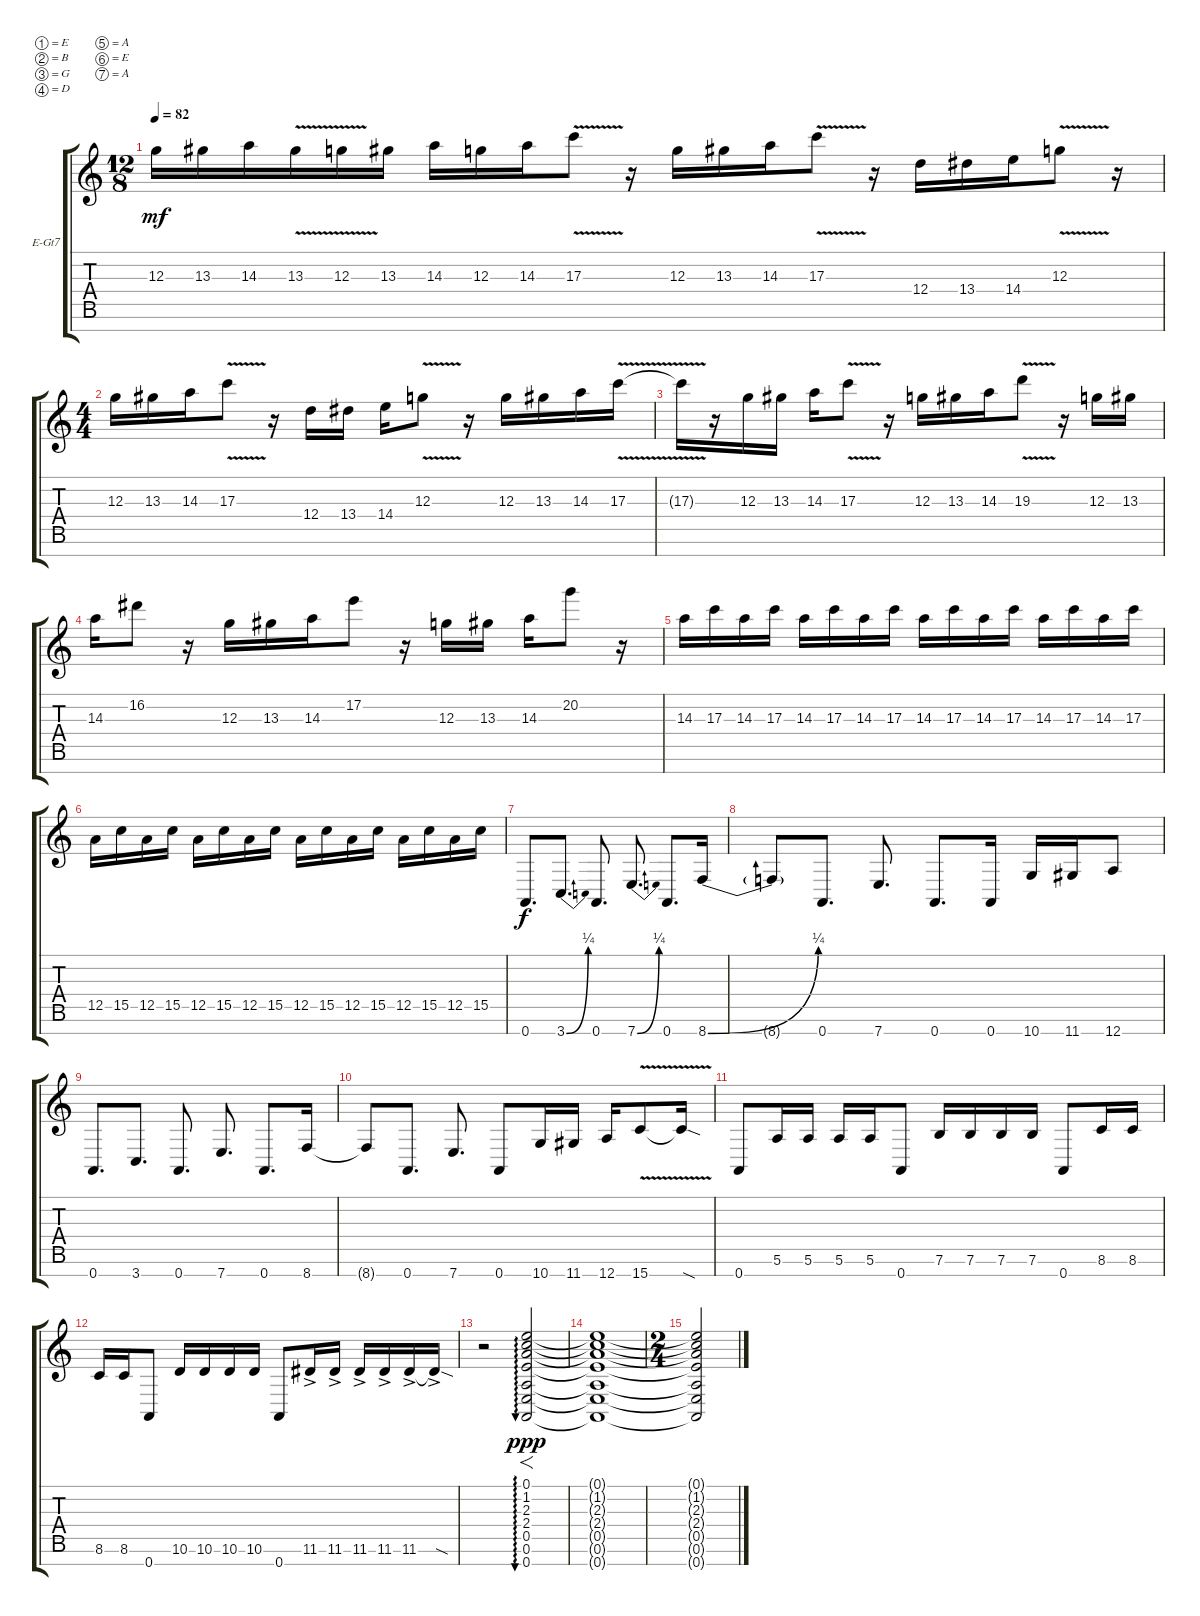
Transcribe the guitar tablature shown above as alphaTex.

\defaultSystemsLayout 4
\bracketExtendMode groupsimilarinstruments
\firstSystemTrackNameOrientation horizontal
\otherSystemsTrackNameOrientation horizontal
\track ("Electric Guitar - Matt" "E-Gt7") {instrument overdrivenguitar}
\staff {score tabs}
\tuning (E4 B3 G3 D3 A2 E2 A1)
\ts (12 8)
\tempo 82
\clef g2
\ks c
12.3.16{dy mf} 13.3.16 14.3.16 13.3{v}.16 12.3{v}.16 13.3.16 14.3.16 12.3.16 14.3.16 17.3{v}.8 r.16 12.3.16 13.3.16 14.3.16 17.3{v}.8 r.16 12.4.16 13.4.16 14.4.16 12.3{v}.8 r.16 |
\ts (4 4)
12.3.16 13.3.16 14.3.16 17.3{v}.8 r.16 12.4.16 13.4.16 14.4.16 12.3{v}.8 r.16 12.3.16 13.3.16 14.3.16 17.3{v}.16 |
17.3{v t}.16 r.16 12.3.16 13.3.16 14.3.16 17.3{v}.8 r.16 12.3.16 13.3.16 14.3.16 19.3{v}.8 r.16 12.3.16 13.3.16 |
14.3.16 16.2.8 r.16 12.3.16 13.3.16 14.3.16 17.2.8 r.16 12.3.16 13.3.16 14.3.16 20.2.8 r.16 |
14.3.16 17.3.16 14.3.16 17.3.16 14.3.16 17.3.16 14.3.16 17.3.16 14.3.16 17.3.16 14.3.16 17.3.16 14.3.16 17.3.16 14.3.16 17.3.16 |
12.5.16 15.5.16 12.5.16 15.5.16 12.5.16 15.5.16 12.5.16 15.5.16 12.5.16 15.5.16 12.5.16 15.5.16 12.5.16 15.5.16 12.5.16 15.5.16 |
0.7.8{d dy f} 3.7{be (bend 0 0 60 1)}.8{d} 0.7.8{d} 7.7{be (bend 0 0 59.4 1)}.8{d} 0.7.8{d} 8.7{be (bend 0 0 59.4 1)}.16 |
8.7{t}.8 0.7.8{d} 7.7.8{d} 0.7.8{d} 0.7.16 10.7.16 11.7.16 12.7.8 |
0.7.8{d} 3.7.8{d} 0.7.8{d} 7.7.8{d} 0.7.8{d} 8.7.16 |
8.7{t}.8 0.7.8{d} 7.7.8{d} 0.7.8 10.7.16 11.7.16 12.7.16 15.7{v}.8 15.7{sod t}.16 |
0.7.8 5.6.16 5.6.16 5.6.16 5.6.16 0.7.8 7.6.16 7.6.16 7.6.16 7.6.16 0.7.8 8.6.16 8.6.16 |
8.6.16 8.6.16 0.7.8 10.6.16 10.6.16 10.6.16 10.6.16 0.7.8 11.6{ac}.16 11.6{ac}.16 11.6{ac}.16 11.6{ac}.16 11.6{ac}.16 11.6{sod ac t}.16 |
r.2 (0.6 0.5 2.4 2.3 1.2 0.1 0.7).2{f au 0 dy ppp} |
(0.6{t} 0.5{t} 2.4{t} 2.3{t} 1.2{t} 0.1{t} 0.7{t}).1 |
\ts (2 4)
(0.1{t} 1.2{t} 2.3{t} 2.4{t} 0.5{t} 0.6{t} 0.7{t}).2
